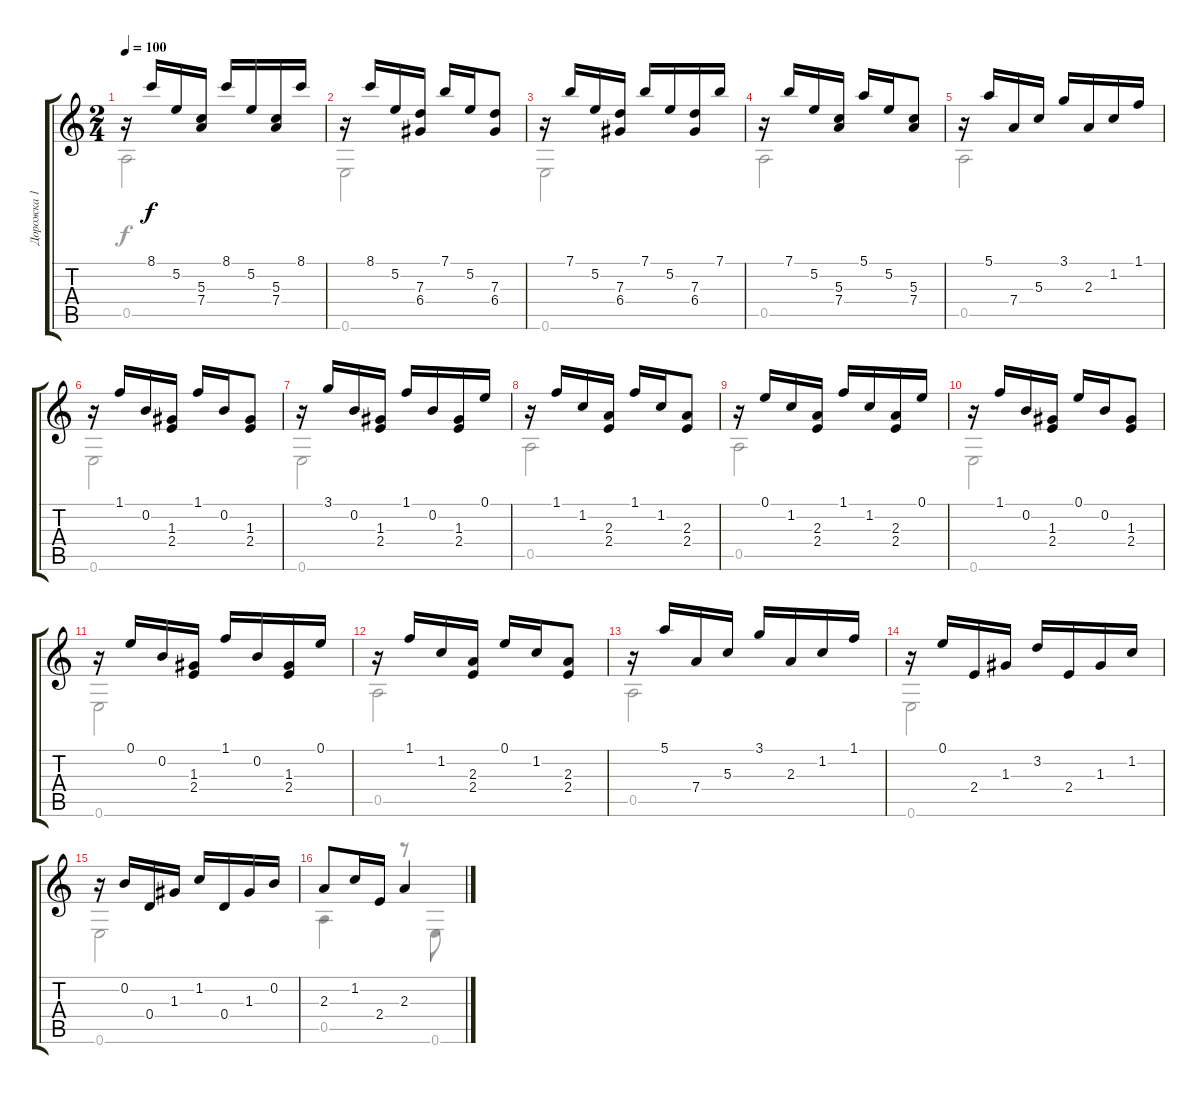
\track ("Дорожка 1" "Дорожка 1") {instrument acousticguitarsteel}
\staff {score tabs}
\tuning (E4 B3 G3 D3 A2 E2) {hide}
\voice
\ts (2 4)
\tempo 100
\clef g2
\ks c
r.16{dy f} 8.1.16 5.2.16 (5.3 7.4).16 8.1.16 5.2.16 (5.3 7.4).16 8.1.16 |
r.16 8.1.16 5.2.16 (7.3 6.4).16 7.1.16 5.2.16 (7.3 6.4).8 |
r.16 7.1.16 5.2.16 (7.3 6.4).16 7.1.16 5.2.16 (7.3 6.4).16 7.1.16 |
r.16 7.1.16 5.2.16 (5.3 7.4).16 5.1.16 5.2.16 (5.3 7.4).8 |
r.16 5.1.16 7.4.16 5.3.16 3.1.16 2.3.16 1.2.16 1.1.16 |
r.16 1.1.16 0.2.16 (1.3 2.4).16 1.1.16 0.2.16 (1.3 2.4).8 |
r.16 3.1.16 0.2.16 (1.3 2.4).16 1.1.16 0.2.16 (1.3 2.4).16 0.1.16 |
r.16 1.1.16 1.2.16 (2.3 2.4).16 1.1.16 1.2.16 (2.3 2.4).8 |
r.16 0.1.16 1.2.16 (2.3 2.4).16 1.1.16 1.2.16 (2.3 2.4).16 0.1.16 |
r.16 1.1.16 0.2.16 (1.3 2.4).16 0.1.16 0.2.16 (1.3 2.4).8 |
r.16 0.1.16 0.2.16 (1.3 2.4).16 1.1.16 0.2.16 (1.3 2.4).16 0.1.16 |
r.16 1.1.16 1.2.16 (2.3 2.4).16 0.1.16 1.2.16 (2.3 2.4).8 |
r.16 5.1.16 7.4.16 5.3.16 3.1.16 2.3.16 1.2.16 1.1.16 |
r.16 0.1.16 2.4.16 1.3.16 3.2.16 2.4.16 1.3.16 1.2.16 |
r.16 0.2.16 0.4.16 1.3.16 1.2.16 0.4.16 1.3.16 0.2.16 |
2.3.8 1.2.16 2.4.16 2.3.4
\voice
\clef g2
\ottava regular
\simile none
\ks c
0.5.2{dy f} |
0.6.2 |
0.6.2 |
0.5.2 |
0.5.2 |
0.6.2 |
0.6.2 |
0.5.2 |
0.5.2 |
0.6.2 |
0.6.2 |
0.5.2 |
0.5.2 |
0.6.2 |
0.6.2 |
0.5.4 r.8 0.6.8
